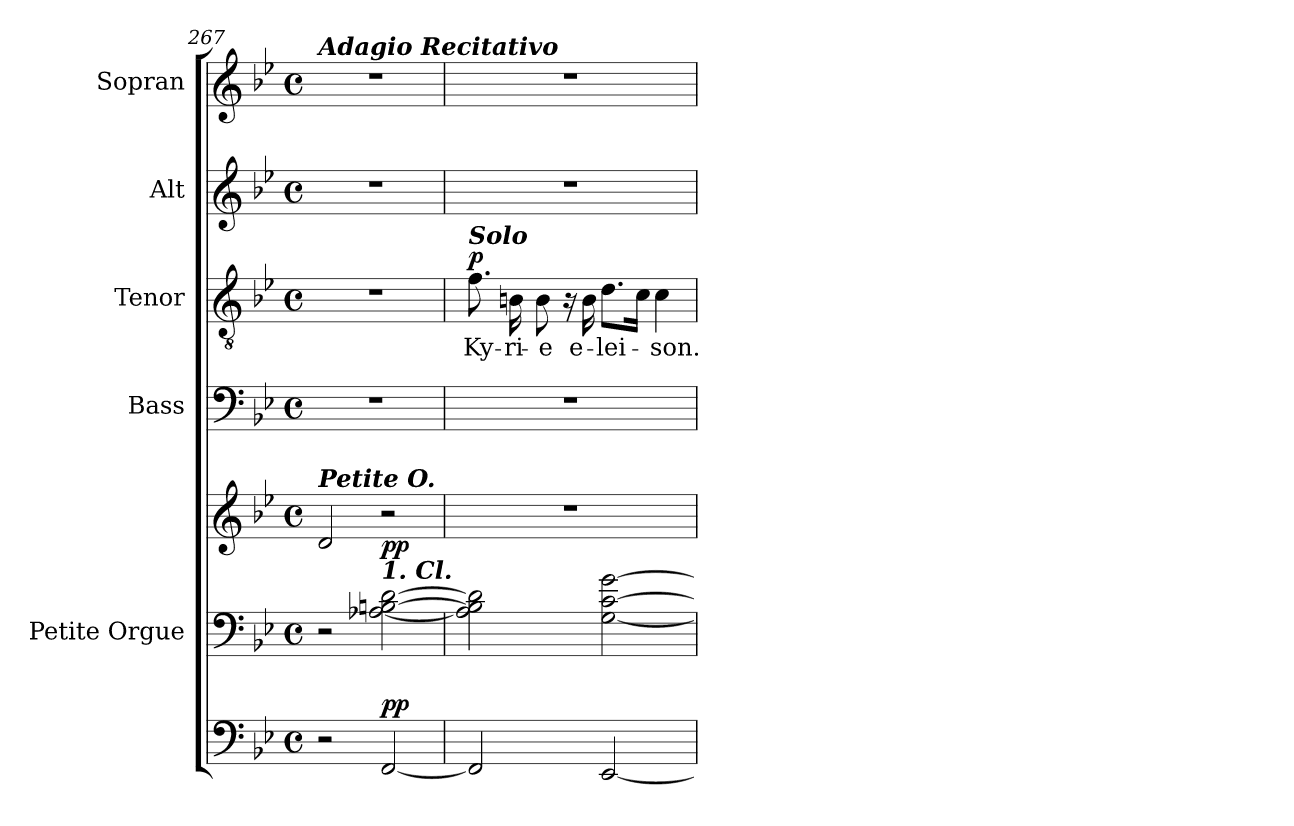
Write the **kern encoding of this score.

**kern	**dynam	**kern	**kern	**dynam	**kern	**kern	**text	**dynam	**kern	**kern
*part6	*part6	*part5	*part5	*part5	*part4	*part3	*part3	*part3	*part2	*part1
*staff7	*staff7	*staff6	*staff5	*staff5/6	*staff4	*staff3	*staff3	*staff3	*staff2	*staff1
*	*	*I"Petite Orgue	*	*	*I"Bass	*I"Tenor	*	*	*I"Alt	*I"Sopran
*	*	*I'Org. 1	*	*	*I'B.	*I'T.	*	*	*I'A.	*I'S.
*clefF4	*	*clefF4	*clefG2	*	*clefF4	*clefGv2	*	*	*clefG2	*clefG2
*k[b-e-]	*	*k[b-e-]	*k[b-e-]	*	*k[b-e-]	*k[b-e-]	*	*	*k[b-e-]	*k[b-e-]
*B-:	*	*B-:	*B-:	*	*B-:	*B-:	*	*	*B-:	*B-:
*M4/4	*	*M4/4	*M4/4	*	*M4/4	*M4/4	*	*	*M4/4	*M4/4
*met(c)	*	*met(c)	*met(c)	*	*met(c)	*met(c)	*	*	*met(c)	*met(c)
=267	=267	=267	=267	=267	=267	=267	=267	=267	=267	=267
!	!	!	!	!	!	!	!	!	!	!LO:TX:a:Bi:t=Adagio Recitativo
!	!	!	!LO:TX:a:Bi:t=Petite O.	!	!	!	!	!	!	!
2r	.	2r	2d/	.	1r	1r	.	.	1r	1r
!	!	!LO:TX:a:Bi:t=1. Cl.	!	!	!	!	!	!	!	!
!	!LO:DY:a	!	!	!LO:DY:b	!	!	!	!	!	!
[2FF/	pp	[2A-X\ [2Bn\ [2d\	2r	pp	.	.	.	.	.	.
=268	=268	=268	=268	=268	=268	=268	=268	=268	=268	=268
!	!	!	!	!	!	!LO:TX:a:Bi:t=Solo	!	!	!	!
!	!	!	!	!	!	!	!LO:LY:b	!LO:DY:a	!	!
2FF/]	.	2A-\] 2B\] 2d\]	1r	.	1r	8.f\	Ky-	p	1r	1r
!	!	!	!	!	!	!	!LO:LY:b	!	!	!
.	.	.	.	.	.	16Bn\	-ri-	.	.	.
!	!	!	!	!	!	!	!LO:LY:b	!	!	!
.	.	.	.	.	.	8B\	-e	.	.	.
.	.	.	.	.	.	16r	.	.	.	.
!	!	!	!	!	!	!	!LO:LY:b	!	!	!
.	.	.	.	.	.	16B\	e-	.	.	.
!	!	!	!	!	!	!	!LO:LY:b	!	!	!
[2EE-/	.	[2G\ [2c\ [2g\	.	.	.	8.d\L	-lei-	.	.	.
.	.	.	.	.	.	16c\Jk	.	.	.	.
!	!	!	!	!	!	!	!LO:LY:b	!	!	!
.	.	.	.	.	.	4c\	-son.	.	.	.
=	=	=	=	=	=	=	=	=	=	=
*-	*-	*-	*-	*-	*-	*-	*-	*-	*-	*-
